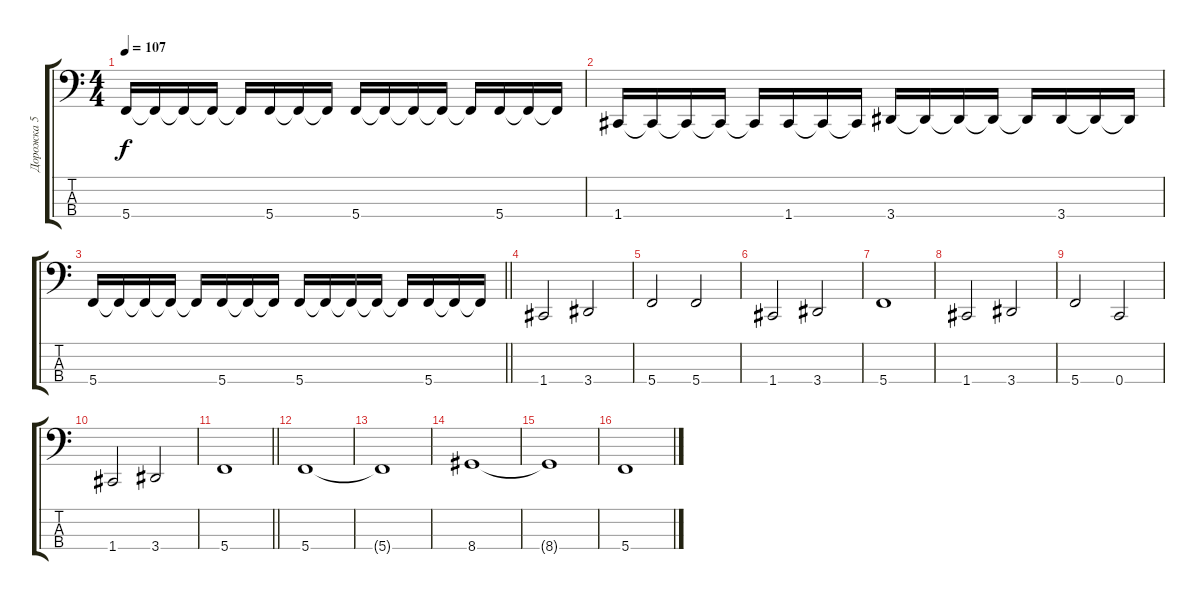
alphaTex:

\track ("Дорожка 5" "Дорожка 5") {instrument electricbasspick}
\staff {score tabs}
\tuning (F2 C2 G1 C1) {hide}
\ts (4 4)
\tempo 107
\clef f4
\ks c
5.4.16{dy f} 5.4{t}.16 5.4{t}.16 5.4{t}.16 5.4{t}.16 5.4.16 5.4{t}.16 5.4{t}.16 5.4.16 5.4{t}.16 5.4{t}.16 5.4{t}.16 5.4{t}.16 5.4.16 5.4{t}.16 5.4{t}.16 |
1.4.16 1.4{t}.16 1.4{t}.16 1.4{t}.16 1.4{t}.16 1.4.16 1.4{t}.16 1.4{t}.16 3.4.16 3.4{t}.16 3.4{t}.16 3.4{t}.16 3.4{t}.16 3.4.16 3.4{t}.16 3.4{t}.16 |
\barLineRight lightlight
5.4.16 5.4{t}.16 5.4{t}.16 5.4{t}.16 5.4{t}.16 5.4.16 5.4{t}.16 5.4{t}.16 5.4.16 5.4{t}.16 5.4{t}.16 5.4{t}.16 5.4{t}.16 5.4.16 5.4{t}.16 5.4{t}.16 |
\section ("" "")
1.4.2 3.4.2 |
5.4.2 5.4.2 |
1.4.2 3.4.2 |
5.4.1 |
1.4.2 3.4.2 |
5.4.2 0.4.2 |
1.4.2 3.4.2 |
\barLineRight lightlight
5.4.1 |
\section ("" "")
5.4.1 |
5.4{t}.1 |
8.4.1 |
8.4{t}.1 |
5.4.1
